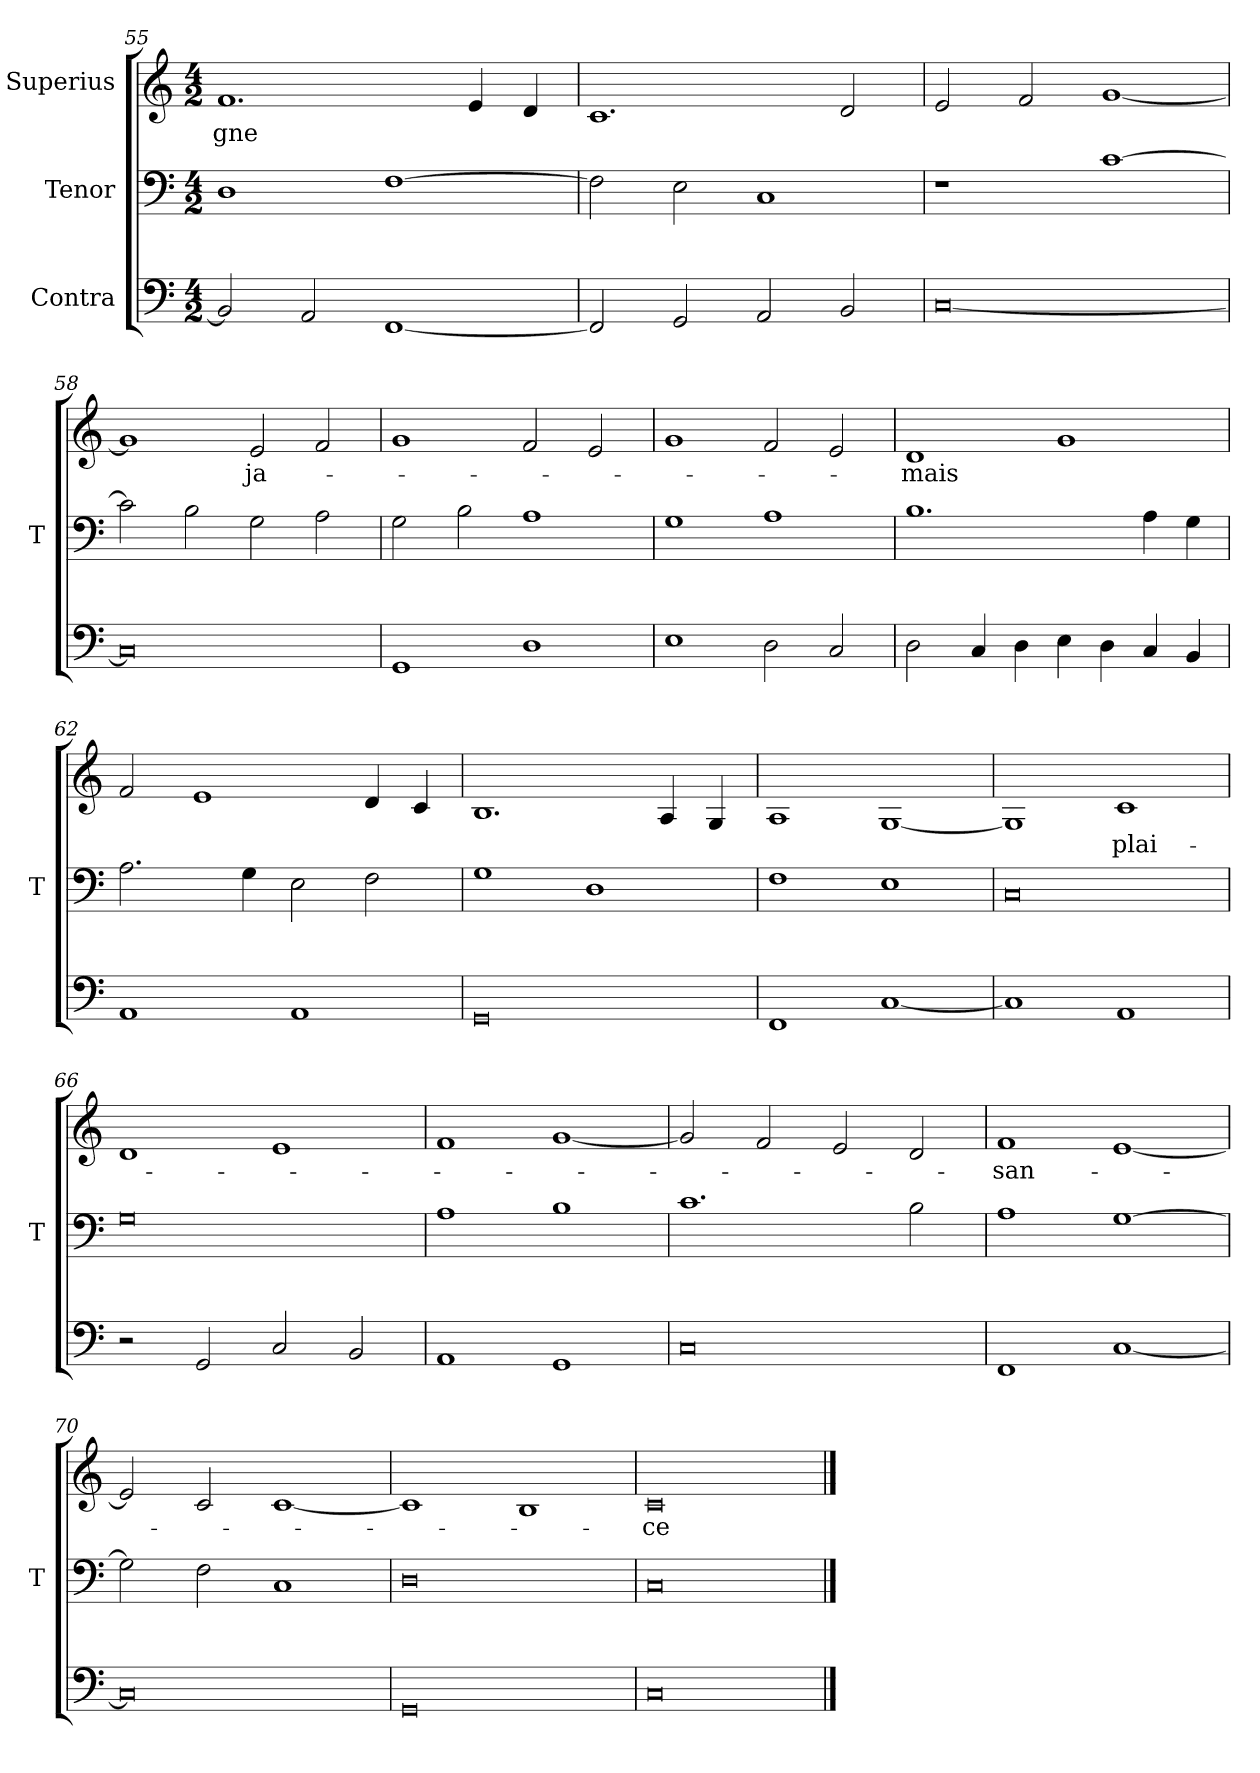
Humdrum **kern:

**kern	**kern	**kern	**text
*part3	*part2	*part1	*part1
*staff3	*staff2	*staff1	*staff1
*I"Contra	*I"Tenor	*I"Superius	*
*	*I'T	*	*
*clefF4	*clefF4	*clefG2	*
*M4/2	*M4/2	*M4/2	*
=55	=55	=55	=55
2BB-]	1D	1.f	-gne
2AA	.	.	.
[1FF	[1F	.	.
.	.	4e	.
.	.	4d	.
=56	=56	=56	=56
2FF]	2F]	1.c	.
2GG	2E	.	.
2AA	1C	.	.
2BB	.	2d	.
=57	=57	=57	=57
[0C	1r	2e	.
.	.	2f	.
.	[1c	[1g	.
=58	=58	=58	=58
0C]	2c]	1g]	.
.	2B	.	.
.	2G	2e	ja-
.	2A	2f	.
=59	=59	=59	=59
1GG	2G	1g	.
.	2B	.	.
1D	1A	2f	.
.	.	2e	.
=60	=60	=60	=60
1E	1G	1g	.
2D	1A	2f	.
2C	.	2e	.
=61	=61	=61	=61
2D	1.B	1d	-mais
4C	.	.	.
4D	.	.	.
4E	.	1g	.
4D	.	.	.
4C	4A	.	.
4BB	4G	.	.
=62	=62	=62	=62
1AA	2.A	2f	.
.	.	1e	.
.	4G	.	.
1AA	2E	.	.
.	2F	4d	.
.	.	4c	.
=63	=63	=63	=63
0GG	1G	1.B	.
.	1D	.	.
.	.	4A	.
.	.	4G	.
=64	=64	=64	=64
1FF	1F	1A	.
[1C	1E	[1G	.
=65	=65	=65	=65
1C]	0C	1G]	.
1AA	.	1c	plai-
=66	=66	=66	=66
2r	0G	1d	.
2GG	.	.	.
2C	.	1e	.
2BB	.	.	.
=67	=67	=67	=67
1AA	1A	1f	.
1GG	1B	[1g	.
=68	=68	=68	=68
0C	1.c	2g]	.
.	.	2f	.
.	.	2e	.
.	2B	2d	.
=69	=69	=69	=69
1FF	1A	1f	-san-
[1C	[1G	[1e	.
=70	=70	=70	=70
0C]	2G]	2e]	.
.	2F	2c	.
.	1C	[1c	.
=71	=71	=71	=71
0GG	0D	1c]	.
.	.	1B	.
=72	=72	=72	=72
0C	0C	0c	-ce
==	==	==	==
*-	*-	*-	*-
